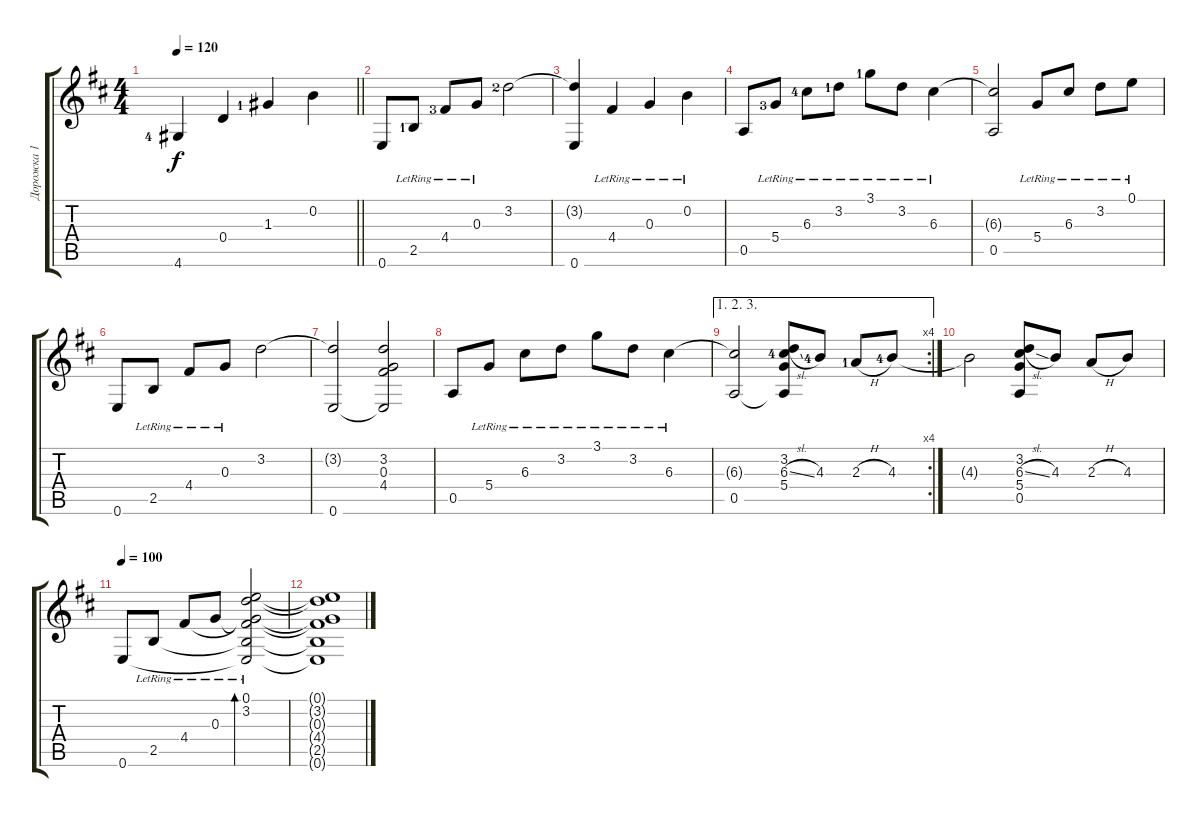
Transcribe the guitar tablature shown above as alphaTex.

\track ("Дорожка 1" "Дорожка 1") {instrument acousticguitarnylon}
\staff {score tabs}
\tuning (E4 B3 G3 D3 A2 E2) {hide}
\ts (4 4)
\tempo 120
\clef g2
\barLineRight lightlight
\ks bminor
4.6{lf 5}.4{dy f} 0.4.4 1.3{lf 2}.4 0.2.4 |
0.6.8 2.5{lr lf 2}.8 4.4{lr lf 4}.8 0.3{lr}.8 3.2{lf 3}.2 |
(3.2{t} 0.6).4 4.4{lr}.4 0.3{lr}.4 0.2{lr}.4 |
0.5.8 5.4{lr lf 4}.8 6.3{lr lf 5}.8 3.2{lr lf 2}.8 3.1{lr lf 2}.8 3.2{lr}.8 6.3{lr}.4 |
(6.3{t} 0.5).2 5.4{lr}.8 6.3{lr}.8 3.2{lr}.8 0.1{lr}.8 |
0.6.8 2.5{lr}.8 4.4{lr}.8 0.3{lr}.8 3.2.2 |
(3.2{t} 0.6).2 (3.2 0.3 4.4 0.6{t}).2 |
0.5.8 5.4{lr}.8 6.3{lr}.8 3.2{lr}.8 3.1{lr}.8 3.2{lr}.8 6.3{lr}.4 |
\ae (1 2 3)
\rc 4
(6.3{t} 0.5).2 (3.2 6.3{sl lf 5} 5.4 0.5{t}).8 4.3{lf 5}.8 2.3{h lf 2}.8 4.3{lf 5}.8 |
4.3{t}.2 (3.2 6.3{sl} 5.4 0.5).8 4.3.8 2.3{h}.8 4.3.8 |
\tempo 100
0.6.8 2.5{lr}.8 4.4{lr}.8 0.3{lr}.8 (0.1{lr} 3.2{lr} 0.3{t} 4.4{t} 2.5{t} 0.6{t}).2{bd 240} |
(0.1{t} 3.2{t} 0.3{t} 4.4{t} 2.5{t} 0.6{t}).1
